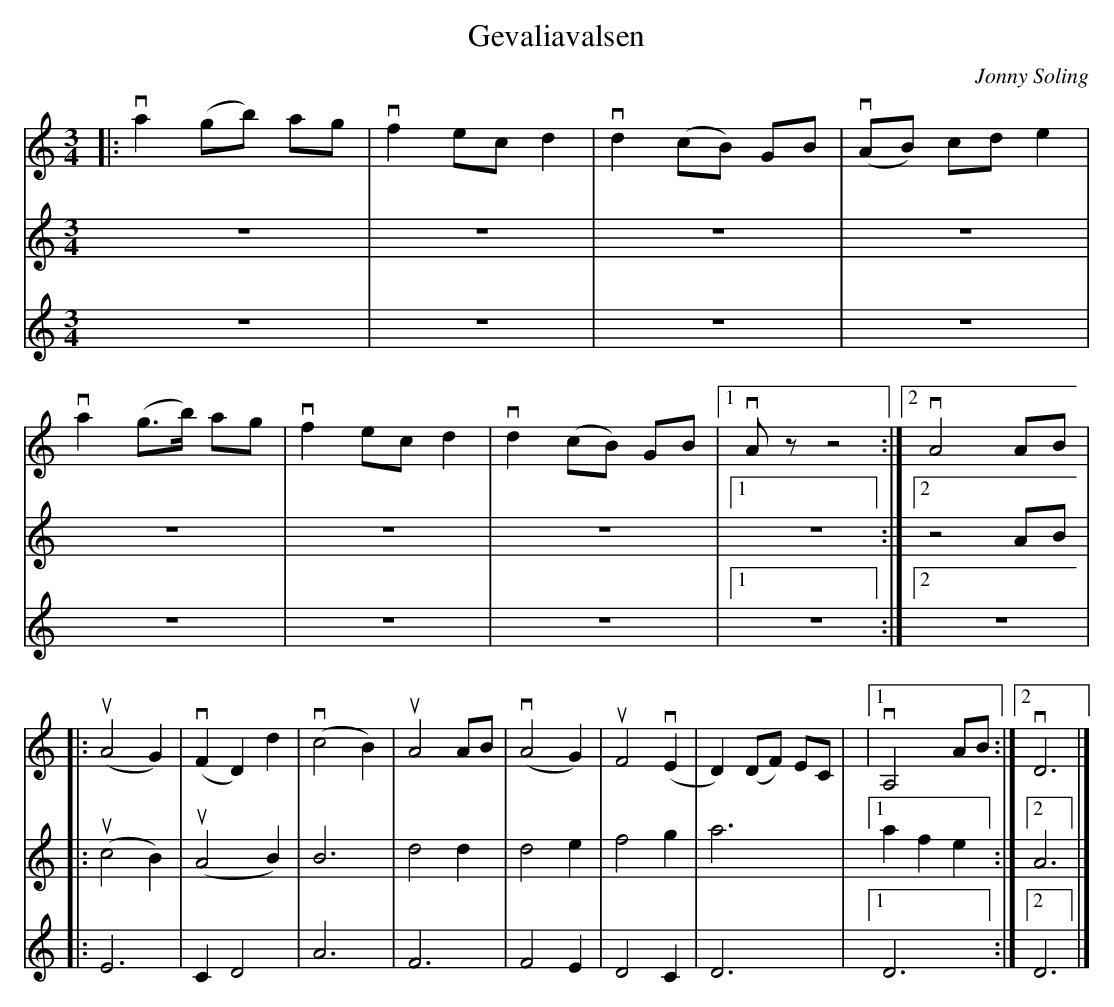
X:1
T: Gevaliavalsen
C: Jonny Soling
M: 3/4
L: 1/8
K: Am
V:1
|:va2 (gb) ag | vf2 ec d2 | vd2 (cB) GB | (vAB) cd e2 |
V:2
z6 | z6 | z6 | z6 |
V:3
z6 | z6 | z6 | z6 |
V:1
va2 (g>b) ag | vf2 ec d2 | vd2 (cB) GB |1 vA z z4 :|2 vA4 AB |
V:2
z6| z6 | z6 |1 z6 :|2 z4 AB |
V:3
z6 | z6 | z6 |1 z6 :|2 z6 |
V:1
|:(uA4 G2) | v(F2 D2) d2 | (vc4 B2) | uA4 AB | (vA4 G2) | uF4 (vE2 | D2) (DF) EC | |1 vA,4 AB :|2 vD6 |]
V:2
|:(uc4 B2) |(uA4 B2) | B6 | d4 d2 | d4 e2 | f4 g2 | a6 |1 a2 f2 e2 :|2 A6|]
V:3
|: E6 | C2 D4 | A6 | F6 | F4 E2 | D4 C2 | D6 |1 D6 :|2 D6|]
